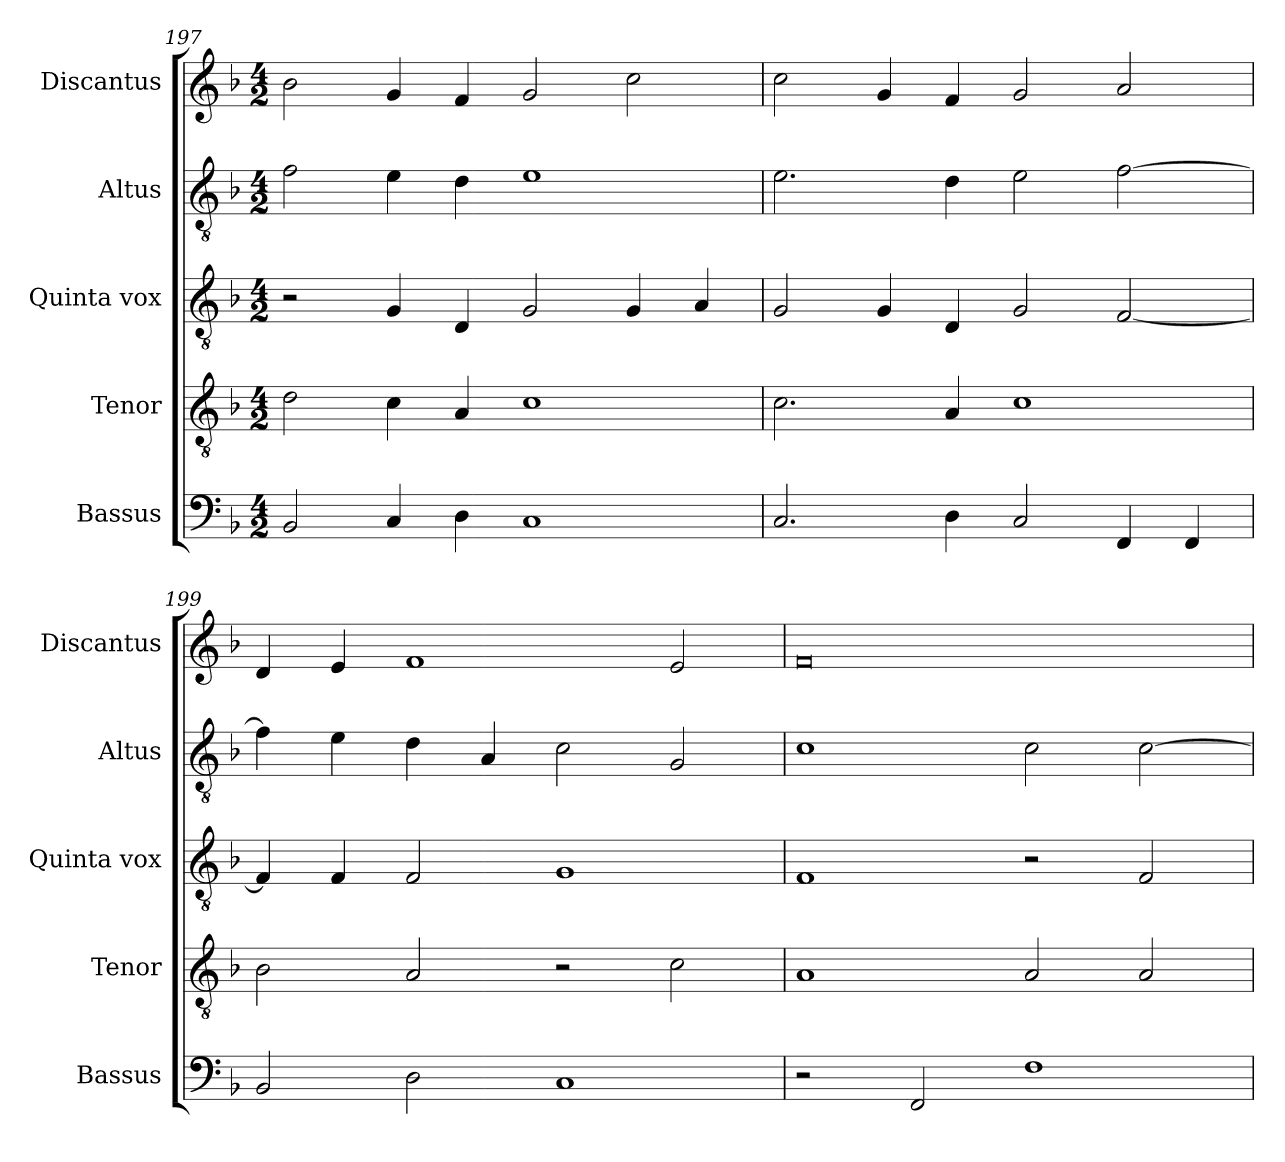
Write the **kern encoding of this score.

**kern	**kern	**kern	**kern	**kern
*part5	*part4	*part3	*part2	*part1
*staff5	*staff4	*staff3	*staff2	*staff1
*I"Bassus	*I"Tenor	*I"Quinta vox	*I"Altus	*I"Discantus
*I'Bassus	*I'Tenor	*I'Quinta vox	*I'Altus	*I'Discantus
*clefF4	*clefGv2	*clefGv2	*clefGv2	*clefG2
*ITrd-3c-5	*ITrd-3c-5	*	*ITrd-3c-5	*ITrd-3c-5
*k[b-e-]	*k[b-e-]	*k[b-]	*k[b-e-]	*k[b-e-]
*B-:	*B-:	*F:	*B-:	*B-:
*M4/2	*M4/2	*M4/2	*M4/2	*M4/2
=197	=197	=197	=197	=197
2E-/	2g\	2r	2b-\	2ee-\
4F/	4f\	4G/	4a\	4cc/
4G\	4d/	4D/	4g\	4b-/
1F	1f	2G/	1a	2cc/
.	.	4G/	.	2ff\
.	.	4A/	.	.
=198	=198	=198	=198	=198
2.F/	2.f\	2G/	2.a\	2ff\
.	.	4G/	.	4cc/
4G\	4d/	4D/	4g\	4b-/
2F/	1f	2G/	2a\	2cc/
4BB-/	.	[<2F/	[>2b-\	2dd/
4BB-/	.	.	.	.
=199	=199	=199	=199	=199
2E-/	2e-\	4F/]	4b-\]	4g/
.	.	4F/	4a\	4a/
2G\	2d/	2F/	4g\	1b-
.	.	.	4d/	.
1F	2r	1G	2f\	.
.	2f\	.	2c/	2a/
=200	=200	=200	=200	=200
2r	1d	1F	1f	0b-
2BB-/	.	.	.	.
1B-	2d/	2r	2f\	.
.	2d/	2F/	[<2f\	.
=	=	=	=	=
*-	*-	*-	*-	*-
